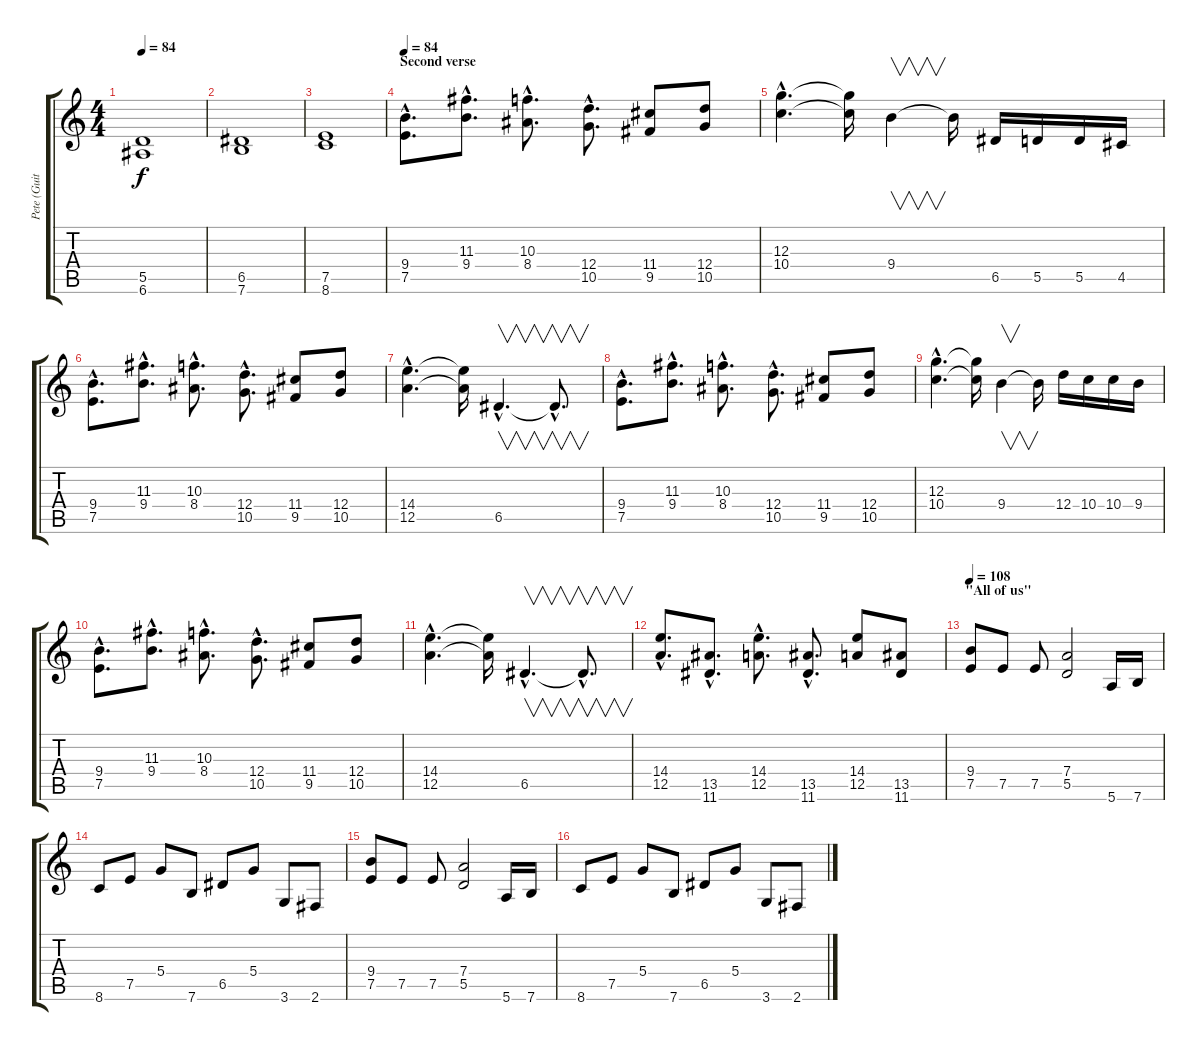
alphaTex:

\track ("Pete (Guitar)" "Pete (Guit") {instrument overdrivenguitar}
\staff {score tabs}
\tuning (E4 B3 G3 D3 A2 E2) {hide}
\ts (4 4)
\tempo 84
\clef g2
\ks c
(5.5 6.6).1{dy f} |
(6.5 7.6).1 |
(7.5 8.6).1 |
\section ("" "Second verse")
\tempo 84
(9.4{hac} 7.5{hac}).8{d} (11.3{hac} 9.4{hac}).8{d} (10.3{hac} 8.4{hac}).8{d} (12.4{hac} 10.5{hac}).8{d} (11.4 9.5).8 (12.4 10.5).8 |
(12.3{hac} 10.4{hac}).4{d} (12.3{t} 10.4{t}).16 9.4.4{v instrument guitarharmonics} 9.4{t}.16 6.5.16{instrument overdrivenguitar} 5.5.16 5.5.16 4.5.16 |
(9.4{hac} 7.5{hac}).8{d} (11.3{hac} 9.4{hac}).8{d} (10.3{hac} 8.4{hac}).8{d} (12.4{hac} 10.5{hac}).8{d} (11.4 9.5).8 (12.4 10.5).8 |
(14.4{hac} 12.5{hac}).4{d} (14.4{t} 12.5{t}).16 6.5{hac}.4{v d} 6.5{hac t}.8{v d} |
(9.4{hac} 7.5{hac}).8{d} (11.3{hac} 9.4{hac}).8{d} (10.3{hac} 8.4{hac}).8{d} (12.4{hac} 10.5{hac}).8{d} (11.4 9.5).8 (12.4 10.5).8 |
(12.3{hac} 10.4{hac}).4{d} (12.3{t} 10.4{t}).16 9.4.4{v instrument guitarharmonics} 9.4{t}.16 12.4.16{instrument overdrivenguitar} 10.4.16 10.4.16 9.4.16 |
(9.4{hac} 7.5{hac}).8{d} (11.3{hac} 9.4{hac}).8{d} (10.3{hac} 8.4{hac}).8{d} (12.4{hac} 10.5{hac}).8{d} (11.4 9.5).8 (12.4 10.5).8 |
(14.4{hac} 12.5{hac}).4{d} (14.4{t} 12.5{t}).16 6.5{hac}.4{v d} 6.5{hac t}.8{v d} |
(14.4{hac} 12.5{hac}).8{d} (13.5{hac} 11.6{hac}).8{d} (14.4{hac} 12.5{hac}).8{d} (13.5{hac} 11.6{hac}).8{d} (14.4 12.5).8 (13.5 11.6).8 |
\section ("" "\"All of us\"")
\tempo 108
(9.4 7.5).8 7.5.8 7.5.8 (7.4 5.5).2 5.6.16 7.6.16 |
8.6.8 7.5.8 5.4.8 7.6.8 6.5.8 5.4.8 3.6.8 2.6.8 |
(9.4 7.5).8 7.5.8 7.5.8 (7.4 5.5).2 5.6.16 7.6.16 |
8.6.8 7.5.8 5.4.8 7.6.8 6.5.8 5.4.8 3.6.8 2.6.8
